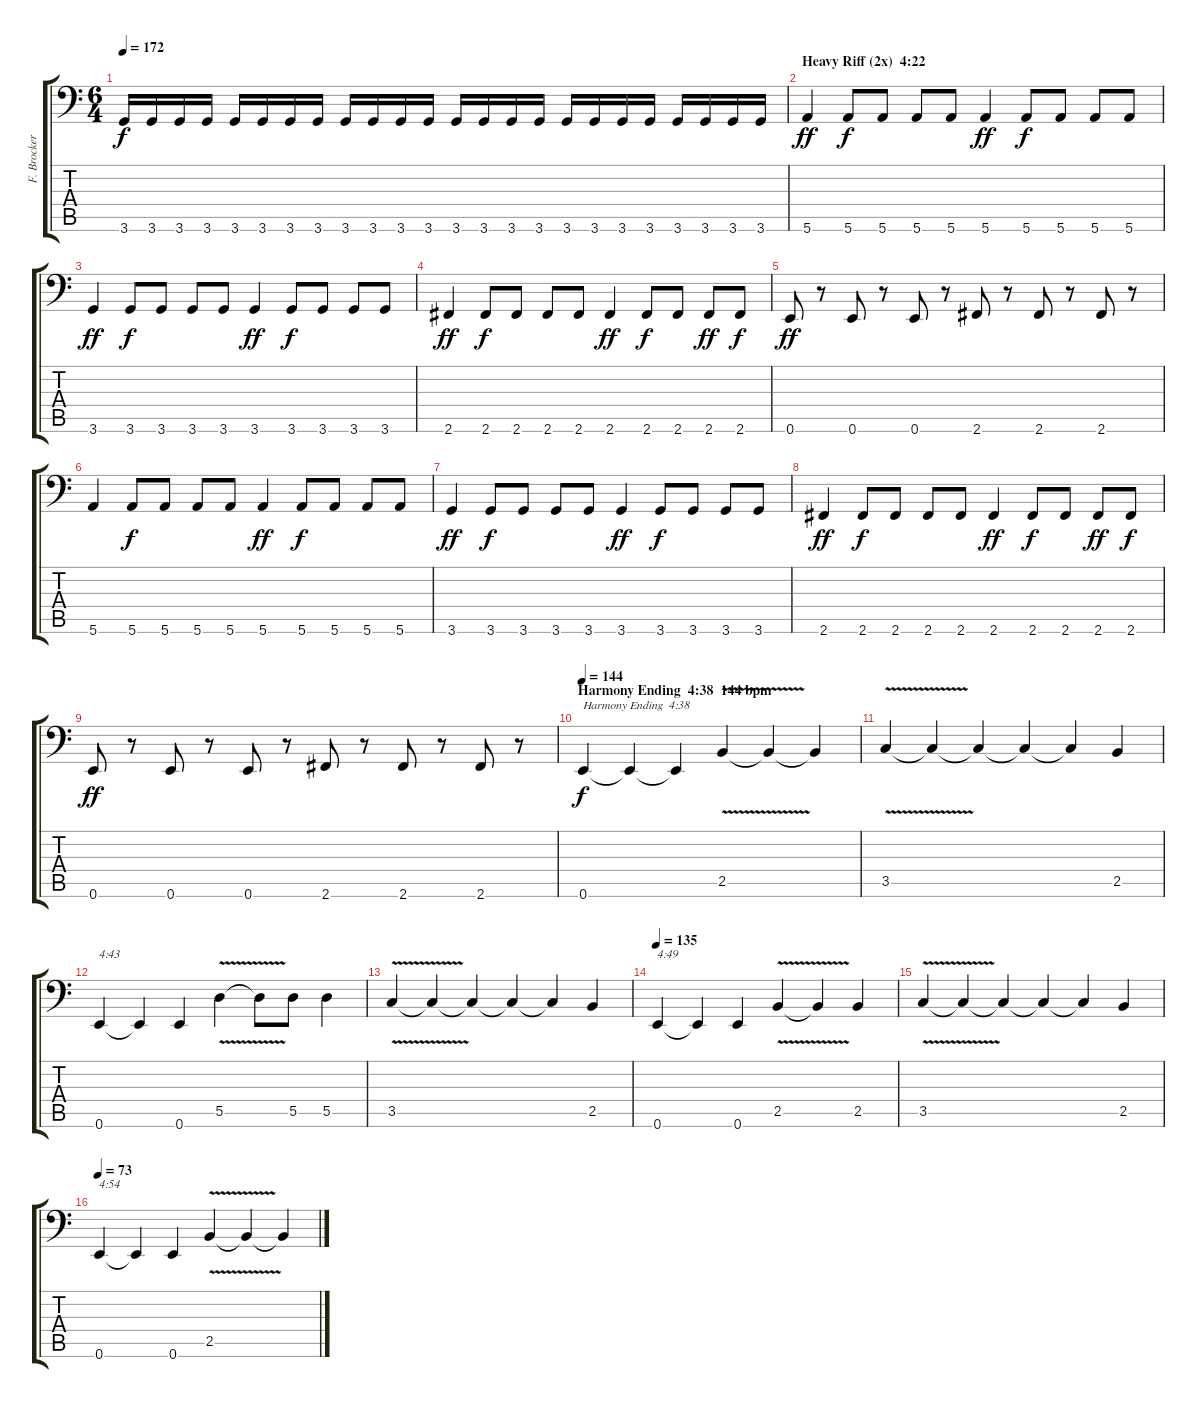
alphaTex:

\track ("F. Brockert (double)" "F. Brocker") {instrument electricbasspick}
\staff {score tabs}
\tuning (E3 B2 G2 D2 A1 E1) {hide}
\ts (6 4)
\tempo 172
\clef f4
\ks c
3.6.16{dy f} 3.6.16 3.6.16 3.6.16 3.6.16 3.6.16 3.6.16 3.6.16 3.6.16 3.6.16 3.6.16 3.6.16 3.6.16 3.6.16 3.6.16 3.6.16 3.6.16 3.6.16 3.6.16 3.6.16 3.6.16 3.6.16 3.6.16 3.6.16 |
\section ("" "Heavy Riff (2x)  4:22")
5.6.4{dy ff} 5.6.8{dy f} 5.6.8 5.6.8 5.6.8 5.6.4{dy ff} 5.6.8{dy f} 5.6.8 5.6.8 5.6.8 |
3.6.4{dy ff} 3.6.8{dy f} 3.6.8 3.6.8 3.6.8 3.6.4{dy ff} 3.6.8{dy f} 3.6.8 3.6.8 3.6.8 |
2.6.4{dy ff} 2.6.8{dy f} 2.6.8 2.6.8 2.6.8 2.6.4{dy ff} 2.6.8{dy f} 2.6.8 2.6.8{dy ff} 2.6.8{dy f} |
0.6.8{dy ff} r.8 0.6.8 r.8 0.6.8 r.8 2.6.8 r.8 2.6.8 r.8 2.6.8 r.8 |
5.6.4 5.6.8{dy f} 5.6.8 5.6.8 5.6.8 5.6.4{dy ff} 5.6.8{dy f} 5.6.8 5.6.8 5.6.8 |
3.6.4{dy ff} 3.6.8{dy f} 3.6.8 3.6.8 3.6.8 3.6.4{dy ff} 3.6.8{dy f} 3.6.8 3.6.8 3.6.8 |
2.6.4{dy ff} 2.6.8{dy f} 2.6.8 2.6.8 2.6.8 2.6.4{dy ff} 2.6.8{dy f} 2.6.8 2.6.8{dy ff} 2.6.8{dy f} |
0.6.8{dy ff} r.8 0.6.8 r.8 0.6.8 r.8 2.6.8 r.8 2.6.8 r.8 2.6.8 r.8 |
\section ("" "Harmony Ending  4:38  144 bpm")
\tempo 144
0.6.4{txt "Harmony Ending  4:38" dy f} 0.6{t}.4 0.6{t}.4 2.5{v}.4 2.5{t}.4 2.5{t}.4 |
3.5{v}.4 3.5{t}.4 3.5{t}.4 3.5{t}.4 3.5{t}.4 2.5.4 |
0.6.4{txt "4:43"} 0.6{t}.4 0.6.4 5.5{v}.4 5.5{t}.8 5.5.8 5.5.4 |
3.5{v}.4 3.5{t}.4 3.5{t}.4 3.5{t}.4 3.5{t}.4 2.5.4 |
\tempo 135
0.6.4{txt "4:49"} 0.6{t}.4 0.6.4 2.5{v}.4 2.5{t}.4 2.5.4 |
3.5{v}.4 3.5{t}.4 3.5{t}.4 3.5{t}.4 3.5{t}.4 2.5.4 |
\tempo 73
0.6.4{txt "4:54"} 0.6{t}.4 0.6.4 2.5{v}.4 2.5{t}.4 2.5{t}.4{volume 8}
